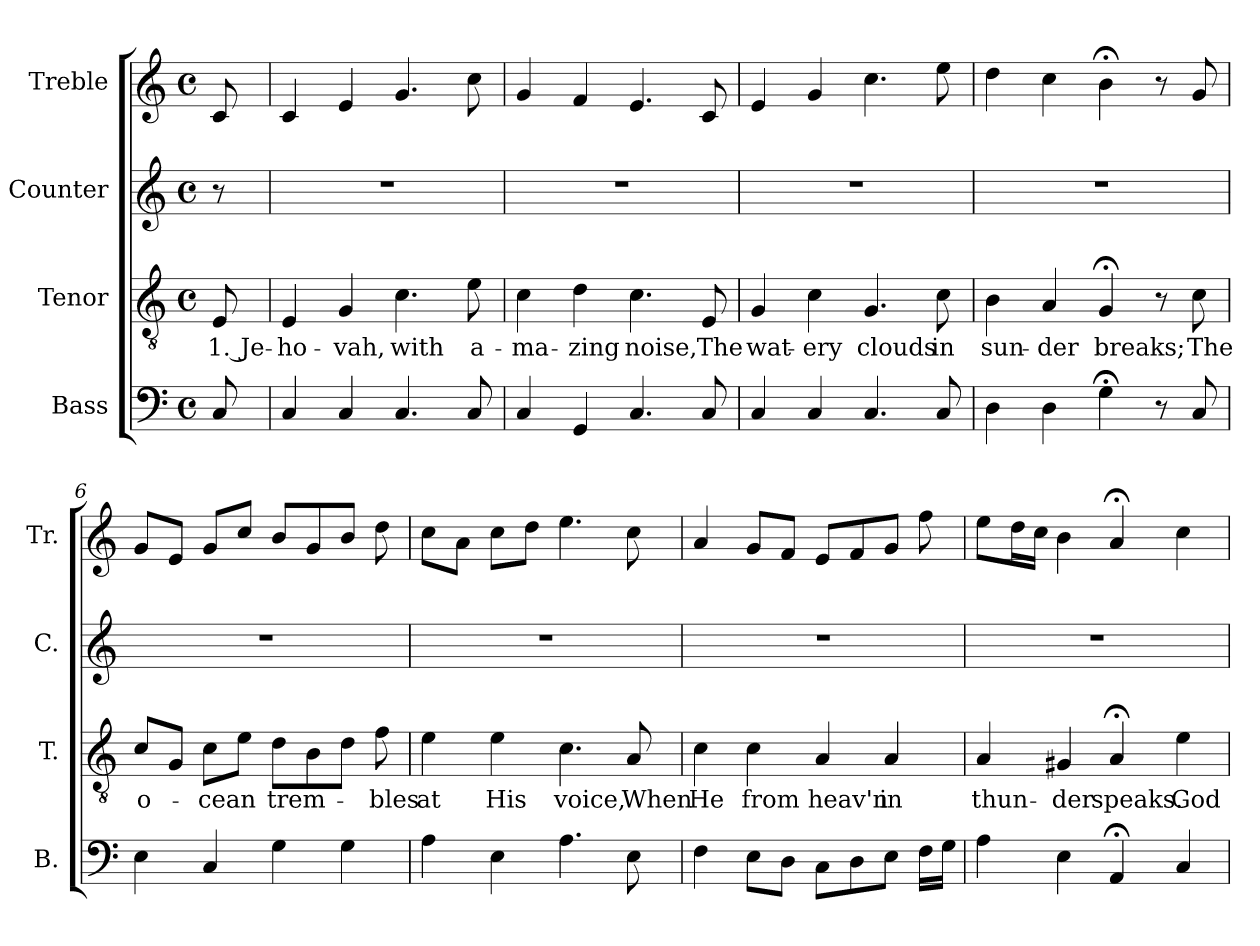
**kern	**kern	**text	**kern	**kern
*part4	*part3	*part3	*part2	*part1
*staff4	*staff3	*staff3	*staff2	*staff1
*I"Bass	*I"Tenor	*	*I"Counter	*I"Treble
*I'B.	*I'T.	*	*I'C.	*I'Tr.
*clefF4	*clefGv2	*	*clefG2	*clefG2
*k[]	*k[]	*	*k[]	*k[]
*M4/4	*M4/4	*	*M4/4	*M4/4
*met(c)	*met(c)	*	*met(c)	*met(c)
=1	=1	=1	=1	=1
8C/	8E/	1. Je-	8r	8c/
=2	=2	=2	=2	=2
4C/	4E/	-ho-	1r	4c/
4C/	4G/	-vah,	.	4e/
4.C/	4.c\	with	.	4.g/
8C/	8e\	a-	.	8cc\
=3	=3	=3	=3	=3
4C/	4c\	-ma-	1r	4g/
4GG/	4d\	-zing	.	4f/
4.C/	4.c\	noise,	.	4.e/
8C/	8E/	The	.	8c/
=4	=4	=4	=4	=4
4C/	4G/	wat-	1r	4e/
4C/	4c\	-ery	.	4g/
4.C/	4.G/	clouds	.	4.cc\
8C/	8c\	in	.	8ee\
=5	=5	=5	=5	=5
4D\	4B\	sun-	1r	4dd\
4D\	4A/	-der	.	4cc\
4G;<\	4G;</	breaks;	.	4b;<\
8r	8r	.	.	8r
8C/	8c\	The	.	8g/
!!LO:LB:g=z
=6	=6	=6	=6	=6
4E\	8c/L	o-	1r	8g/L
.	8G/J	.	.	8e/J
4C/	8c\L	-cean	.	8g/L
.	8e\J	.	.	8cc/J
4G\	8d\L	trem-	.	8b/L
.	8B\	.	.	8g/
4G\	8d\J	.	.	8b/J
.	8f\	-bles	.	8dd\
=7	=7	=7	=7	=7
4A\	4e\	at	1r	8cc\L
.	.	.	.	8a\J
4E\	4e\	His	.	8cc\L
.	.	.	.	8dd\J
4.A\	4.c\	voice,	.	4.ee\
8E\	8A/	When	.	8cc\
=8	=8	=8	=8	=8
4F\	4c\	He	1r	4a/
8E\L	4c\	from	.	8g/L
8D\J	.	.	.	8f/J
8C\L	4A/	heav'n	.	8e/L
8D\	.	.	.	8f/
8E\J	4A/	in	.	8g/J
16F\LL	.	.	.	8ff\
16G\JJ	.	.	.	.
=9	=9	=9	=9	=9
4A\	4A/	thun-	1r	8ee\L
.	.	.	.	16dd\L
.	.	.	.	16cc\JJ
4E\	4G#X/	-der	.	4b\
4AA;</	4A;</	speaks.	.	4a;</
4C/	4e\	God	.	4cc\
=	=	=	=	=
*-	*-	*-	*-	*-
